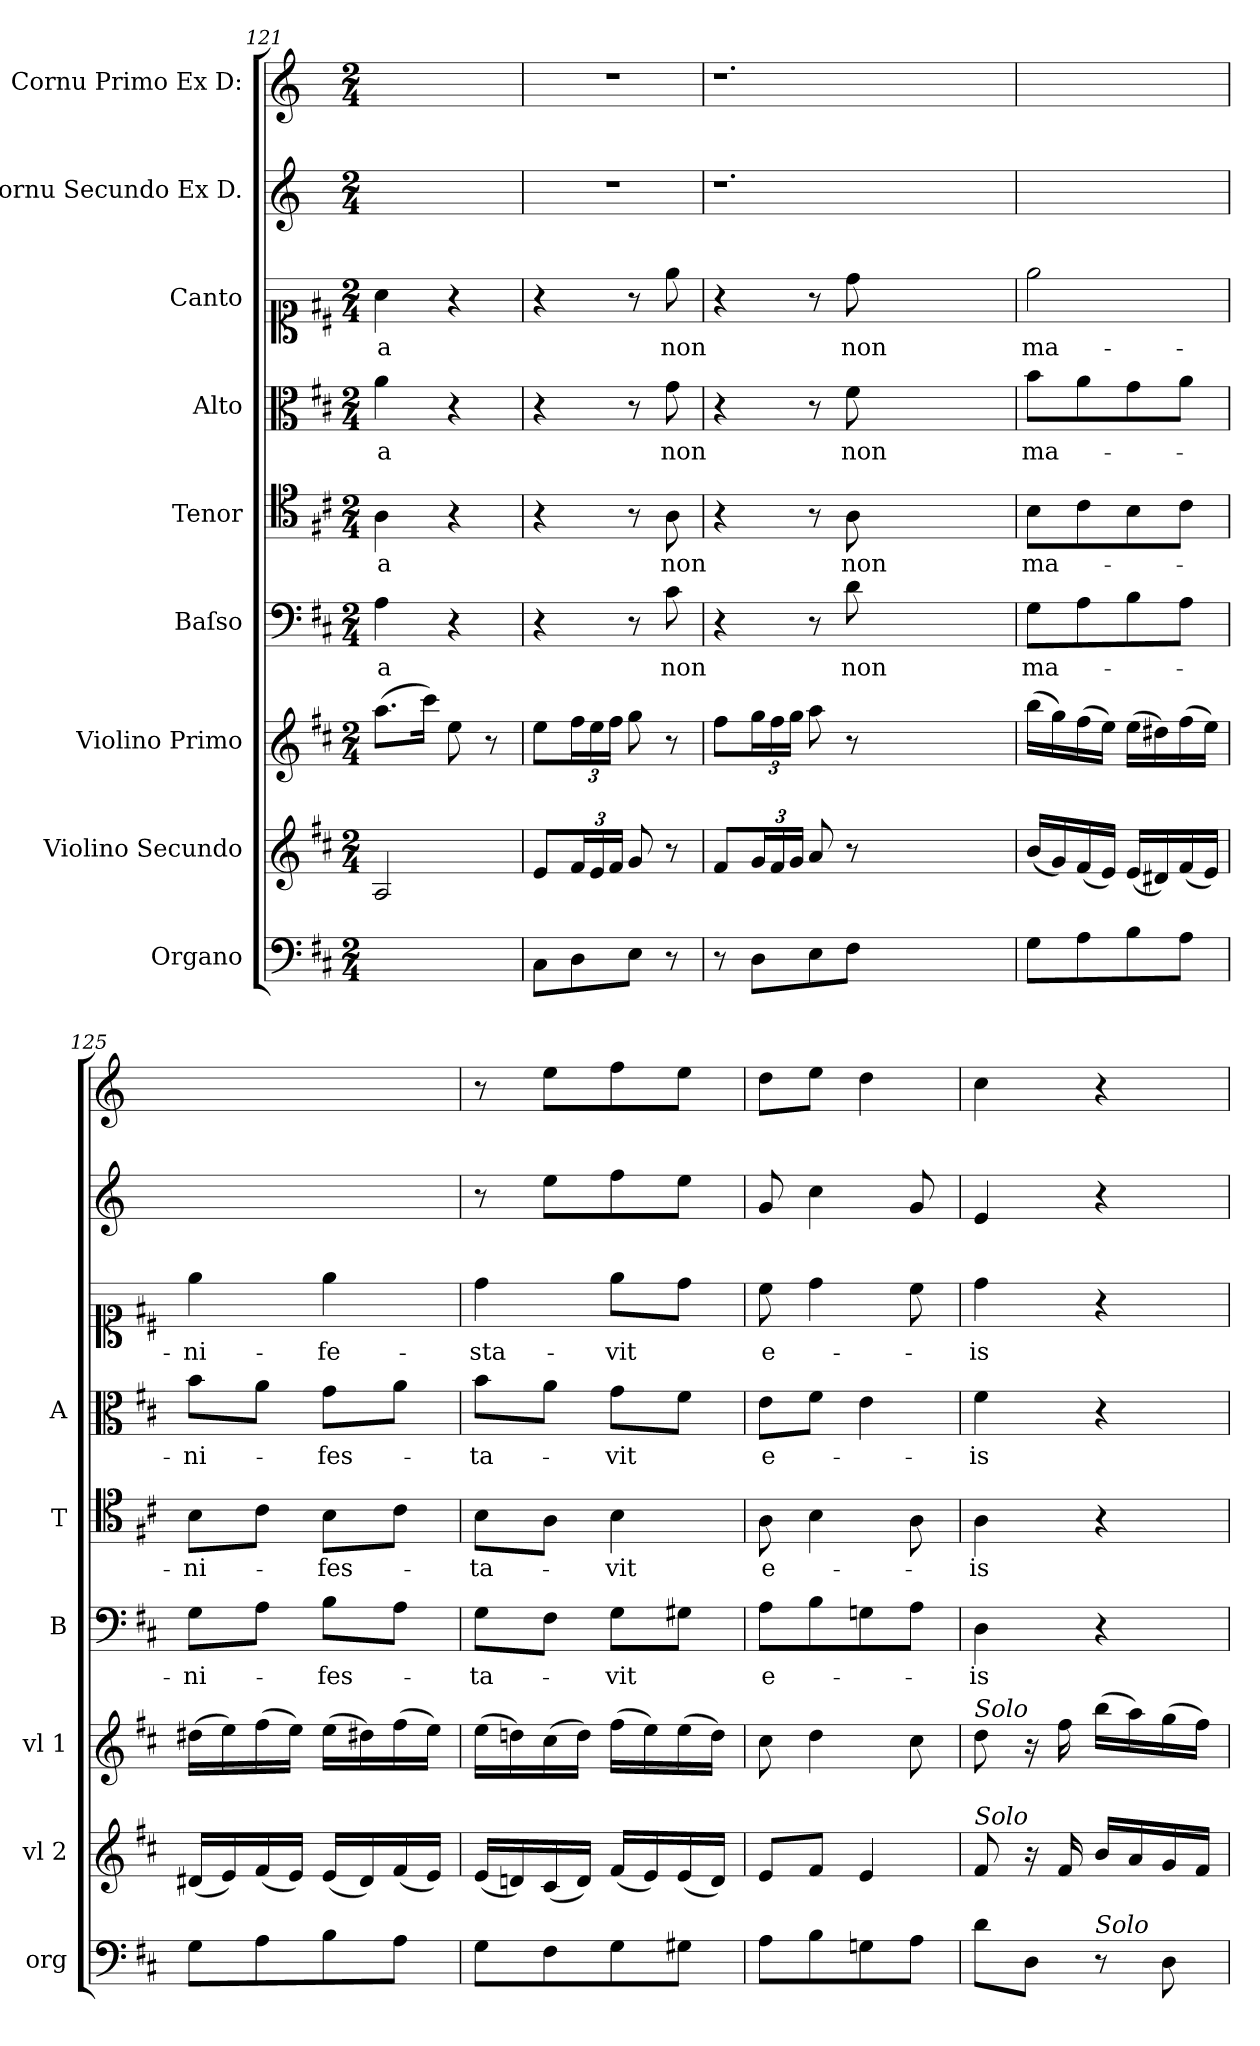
**kern	**kern	**dynam	**kern	**dynam	**kern	**text	**kern	**text	**kern	**text	**kern	**text	**kern	**kern
*part9	*part8	*part8	*part7	*part7	*part6	*part6	*part5	*part5	*part4	*part4	*part3	*part3	*part2	*part1
*staff9	*staff8	*staff8	*staff7	*staff7	*staff6	*staff6	*staff5	*staff5	*staff4	*staff4	*staff3	*staff3	*staff2	*staff1
*I"Organo	*I"Violino Secundo	*	*I"Violino Primo	*	*I"Baſso	*	*I"Tenor	*	*I"Alto	*	*I"Canto	*	*I"Cornu Secundo Ex D.	*I"Cornu Primo Ex D:
*I'org	*I'vl 2	*	*I'vl 1	*	*I'B	*	*I'T	*	*I'A	*	*	*	*	*
*clefF4	*clefG2	*	*clefG2	*	*clefF4	*	*clefC4	*	*clefC3	*	*clefC1	*	*clefG2	*clefG2
*	*	*	*	*	*	*	*	*	*	*	*	*	*ITrd6c10	*ITrd6c10
*k[f#c#]	*k[f#c#]	*	*k[f#c#]	*	*k[f#c#]	*	*k[f#c#]	*	*k[f#c#]	*	*k[f#c#]	*	*k[f#c#]	*k[f#c#]
*D:	*D:	*	*D:	*	*D:	*	*D:	*	*D:	*	*D:	*	*D:	*D:
*M2/4	*M2/4	*	*M2/4	*	*M2/4	*	*M2/4	*	*M2/4	*	*M2/4	*	*M2/4	*M2/4
=121	=121	=121	=121	=121	=121	=121	=121	=121	=121	=121	=121	=121	=121	=121
2ryy	2A/	.	(8.aa\L	.	4A\	-a	4A\	-a	4a\	-a	4a\	-a	2ryy	2ryy
.	.	.	16ccc#\Jk)	.	.	.	.	.	.	.	.	.	.	.
.	.	.	8ee\	.	4r	.	4r	.	4r	.	4r	.	.	.
.	.	.	8r	.	.	.	.	.	.	.	.	.	.	.
=122	=122	=122	=122	=122	=122	=122	=122	=122	=122	=122	=122	=122	=122	=122
!	!	!LO:DY:a	!	!LO:DY:a	!	!	!	!	!	!	!	!	!	!
8C#\L	8e/L	for	8ee\L	for	4r	.	4r	.	4r	.	4r	.	2r	2r
8D\	24f#/L	.	24ff#\L	.	.	.	.	.	.	.	.	.	.	.
.	24e/	.	24ee\	.	.	.	.	.	.	.	.	.	.	.
.	24f#/JJ	.	24ff#\JJ	.	.	.	.	.	.	.	.	.	.	.
8E\J	8g/	.	8gg\	.	8r	.	8r	.	8r	.	8r	.	.	.
8r	8r	.	8r	.	8c#\	non	8A\	non	8g\	non	8ee\	non	.	.
=123	=123	=123	=123	=123	=123	=123	=123	=123	=123	=123	=123	=123	=123	=123
8r	8f#/L	.	8ff#\L	.	4r	.	4r	.	4r	.	4r	.	1.r	1.r
8D\L	24g/L	.	24gg\L	.	.	.	.	.	.	.	.	.	.	.
.	24f#/	.	24ff#\	.	.	.	.	.	.	.	.	.	.	.
.	24g/JJ	.	24gg\JJ	.	.	.	.	.	.	.	.	.	.	.
8E\	8a/	.	8aa\	.	8r	.	8r	.	8r	.	8r	.	.	.
!	!	!	!	!	!	!LO:LY:i	!	!LO:LY:i	!	!LO:LY:i	!	!LO:LY:i	!	!
8F#\J	8r	.	8r	.	8d\	non	8A\	non	8f#\	non	8dd\	non	.	.
1ryy	1ryy	.	1ryy	.	1ryy	.	1ryy	.	1ryy	.	1ryy	.	.	.
=124	=124	=124	=124	=124	=124	=124	=124	=124	=124	=124	=124	=124	=124	=124
8G\L	(16b/LL	.	(16bb\LL	.	8G\L	ma-	8B\L	ma-	8b\L	ma-	2ee\	ma-	2ryy	2ryy
.	16g/)	.	16gg\)	.	.	.	.	.	.	.	.	.	.	.
8A\	(16f#/	.	(16ff#\	.	8A\	.	8c#\	.	8a\	.	.	.	.	.
.	16e/JJ)	.	16ee\JJ)	.	.	.	.	.	.	.	.	.	.	.
8B\	(16e/LL	.	(16ee\LL	.	8B\	.	8B\	.	8g\	.	.	.	.	.
.	16d#X/)	.	16dd#X\)	.	.	.	.	.	.	.	.	.	.	.
8A\J	(16f#/	.	(16ff#\	.	8A\J	.	8c#\J	.	8a\J	.	.	.	.	.
.	16e/JJ)	.	16ee\JJ)	.	.	.	.	.	.	.	.	.	.	.
=125	=125	=125	=125	=125	=125	=125	=125	=125	=125	=125	=125	=125	=125	=125
8G\L	(16d#X/LL	.	(16dd#X\LL	.	8G\L	-ni-	8B\L	-ni-	8b\L	-ni-	4ee\	-ni-	2ryy	2ryy
.	16e/)	.	16ee\)	.	.	.	.	.	.	.	.	.	.	.
8A\	(16f#/	.	(16ff#\	.	8A\J	.	8c#\J	.	8a\J	.	.	.	.	.
.	16e/JJ)	.	16ee\JJ)	.	.	.	.	.	.	.	.	.	.	.
8B\	(16e/LL	.	(16ee\LL	.	8B\L	-fes-	8B\L	-fes-	8g\L	-fes-	4ee\	-fe-	.	.
.	16d#/)	.	16dd#X\)	.	.	.	.	.	.	.	.	.	.	.
8A\J	(16f#/	.	(16ff#\	.	8A\J	.	8c#\J	.	8a\J	.	.	.	.	.
.	16e/JJ)	.	16ee\JJ)	.	.	.	.	.	.	.	.	.	.	.
=126	=126	=126	=126	=126	=126	=126	=126	=126	=126	=126	=126	=126	=126	=126
8G\L	(16e/LL	.	(16ee\LL	.	8G\L	-ta-	8B\L	-ta-	8b\L	-ta-	4dd\	-sta-	8r	8r
.	16dn/)	.	16ddn\)	.	.	.	.	.	.	.	.	.	.	.
8F#\	(16c#/	.	(16cc#\	.	8F#\J	.	8A\J	.	8a\J	.	.	.	8f#\L	8f#\L
.	16d/JJ)	.	16dd\JJ)	.	.	.	.	.	.	.	.	.	.	.
8G\	(16f#/LL	.	(16ff#\LL	.	8G\L	-vit	4B\	-vit	8g\L	-vit	8ee\L	-vit	8g\	8g\
.	16e/)	.	16ee\)	.	.	.	.	.	.	.	.	.	.	.
8G#X\J	(16e/	.	(16ee\	.	8G#X\J	.	.	.	8f#\J	.	8dd\J	.	8f#\J	8f#\J
.	16d/JJ)	.	16dd\JJ)	.	.	.	.	.	.	.	.	.	.	.
=127	=127	=127	=127	=127	=127	=127	=127	=127	=127	=127	=127	=127	=127	=127
8A\L	8e/L	.	8cc#\	.	8A\L	e-	8A\	e-	8e\L	e-	8cc#\	e-	8A/	8e\L
8B\	8f#/J	.	4dd\	.	8B\	.	4B\	.	8f#\J	.	4dd\	.	4d\	8f#\J
8Gn\	4e/	.	.	.	8Gn\	.	.	.	4e\	.	.	.	.	4e\
8A\J	.	.	8cc#\	.	8A\J	.	8A\	.	.	.	8cc#\	.	8A/	.
=128	=128	=128	=128	=128	=128	=128	=128	=128	=128	=128	=128	=128	=128	=128
!	!	!	!LO:TX:a:i:t=Solo	!	!	!	!	!	!	!	!	!	!	!
!	!LO:TX:a:i:t=Solo	!	!	!	!	!	!	!	!	!	!	!	!	!
8d\L	8f#/	.	8dd\	.	4D\	-is	4A\	-is	4f#\	-is	4dd\	-is	4F#/	4d\
8D\J	16r	.	16r	.	.	.	.	.	.	.	.	.	.	.
.	16f#/	.	16ff#\	.	.	.	.	.	.	.	.	.	.	.
!LO:TX:a:i:t=Solo	!	!	!	!	!	!	!	!	!	!	!	!	!	!
8r	16b/LL	.	(16bb\LL	.	4r	.	4r	.	4r	.	4r	.	4r	4r
.	16a/	.	16aa\)	.	.	.	.	.	.	.	.	.	.	.
8D\	16g/	.	(16gg\	.	.	.	.	.	.	.	.	.	.	.
.	16f#/JJ	.	16ff#\JJ)	.	.	.	.	.	.	.	.	.	.	.
=	=	=	=	=	=	=	=	=	=	=	=	=	=	=
*-	*-	*-	*-	*-	*-	*-	*-	*-	*-	*-	*-	*-	*-	*-
